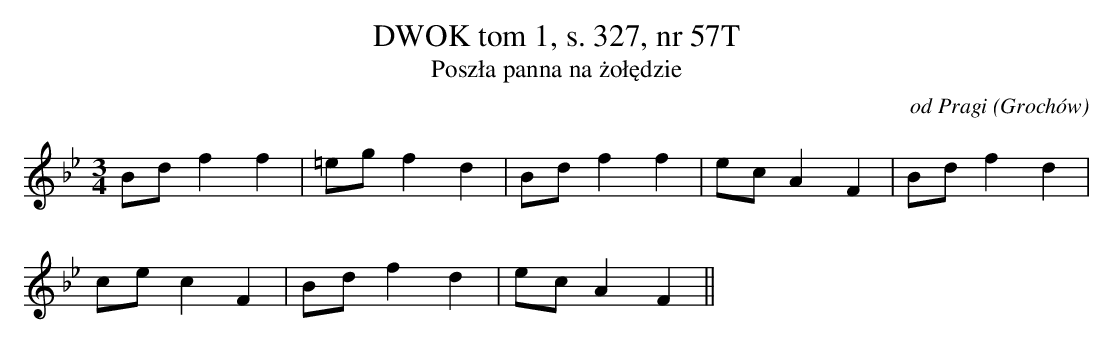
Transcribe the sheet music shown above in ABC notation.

X:1
T: DWOK tom 1, s. 327, nr 57T
T: Poszła panna na żołędzie
O: od Pragi (Grochów)
M: 3/4
L: 1/8
K: Bb
Bdf2f2 | =egf2d2 | Bdf2f2 | ecA2F2 | Bdf2d2 |
cec2F2 | Bdf2d2 | ecA2F2||
